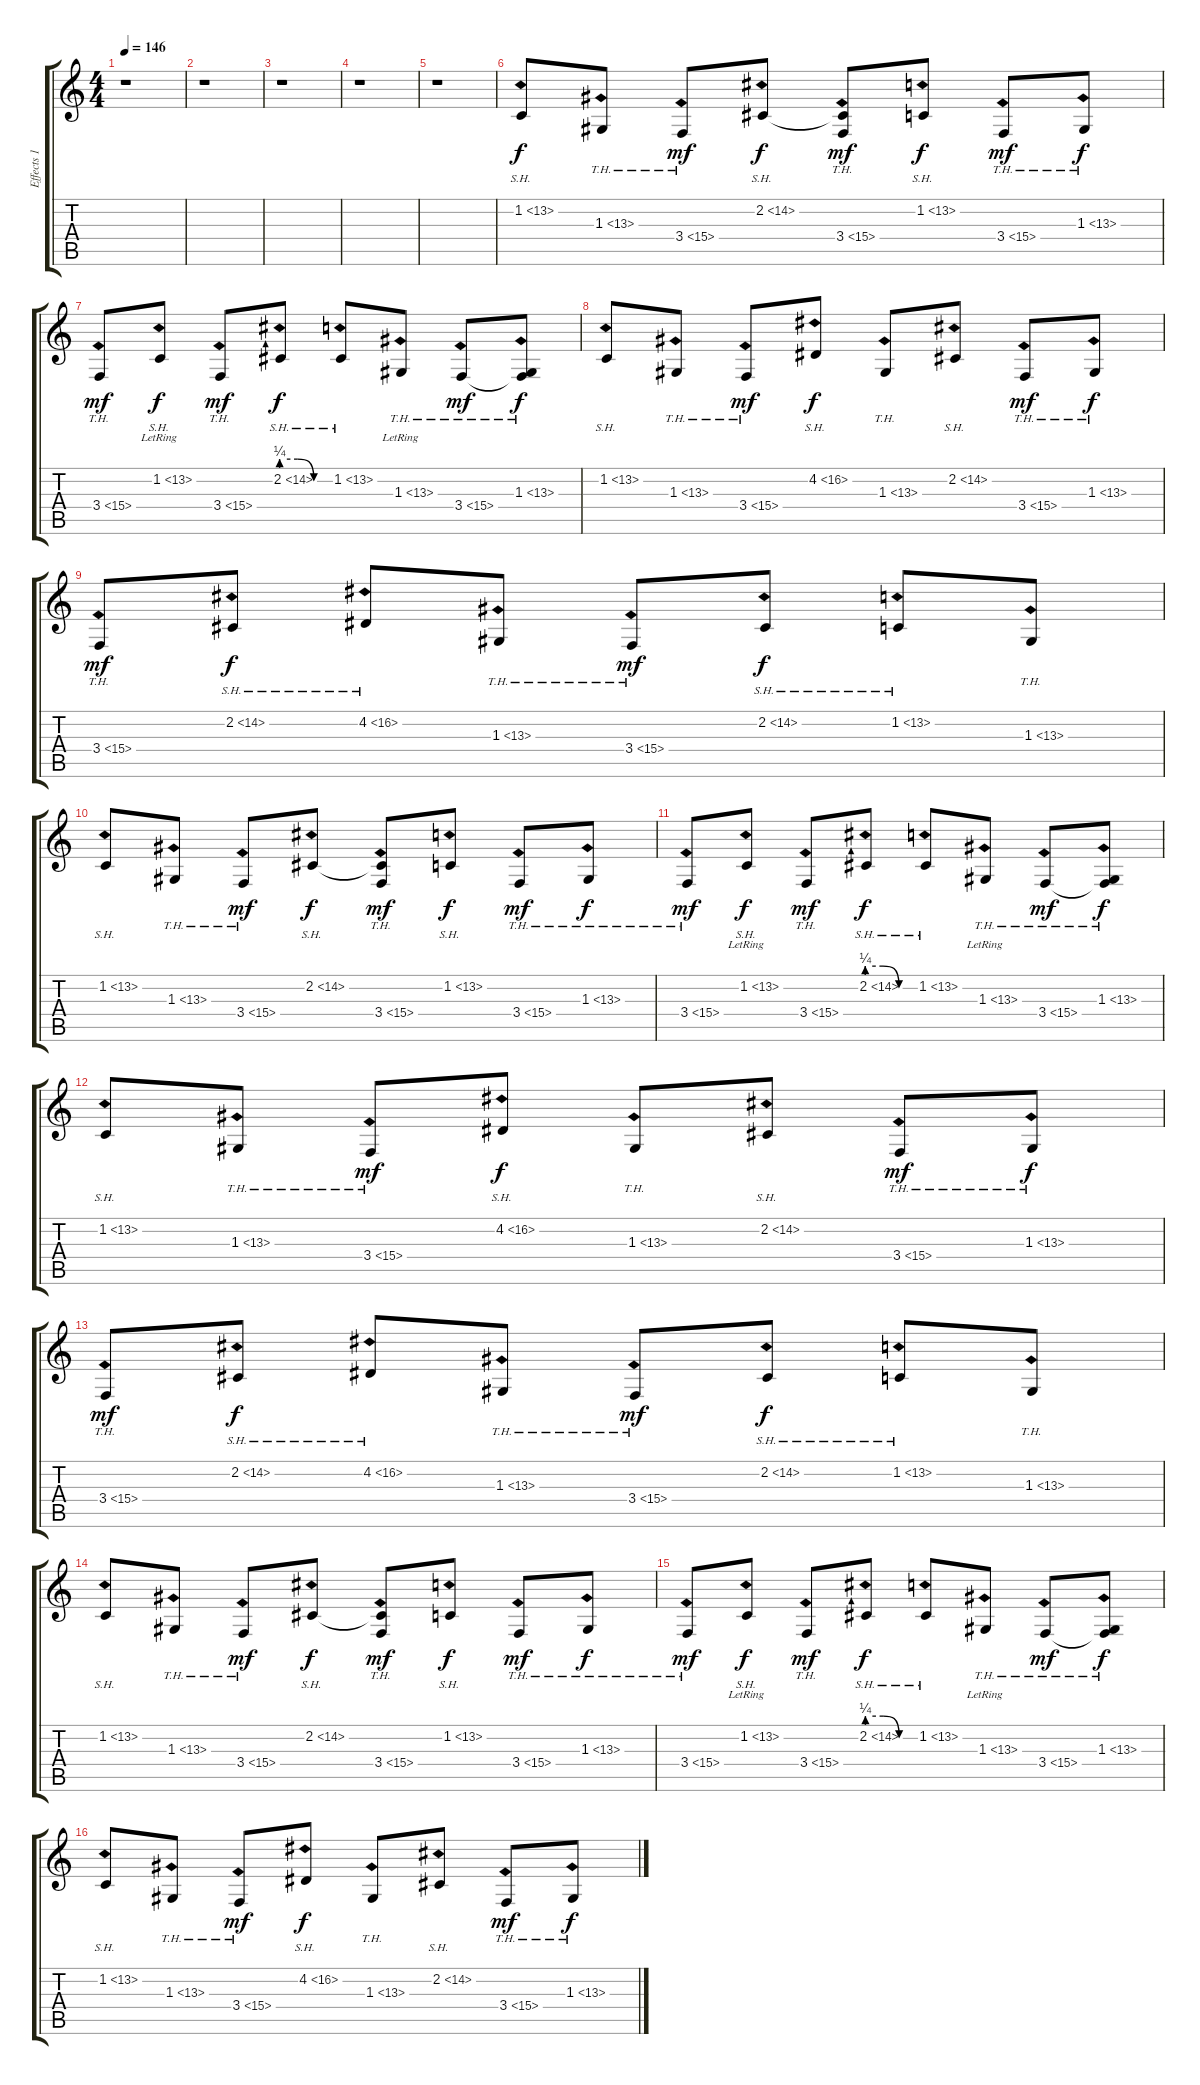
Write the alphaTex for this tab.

\track ("Effects 1" "Effects 1") {instrument voiceoohs}
\staff {score tabs}
\tuning (E4 B3 G3 D3 A2 E2) {hide}
\ts (4 4)
\tempo 146
\clef g2
\ks c
r.1{dy p} |
r.1 |
r.1 |
r.1 |
r.1 |
1.2{sh 12}.8{dy f instrument voiceoohs} 1.3{th 12}.8 3.4{th 12}.8{dy mf} 2.2{sh 12}.8{dy f} (2.2{t} 3.4{th 12}).8{dy mf} 1.2{sh 12}.8{dy f} 3.4{th 12}.8{dy mf} 1.3{th 12}.8{dy f} |
3.4{th 12}.8{dy mf} 1.2{sh 12 lr}.8{dy f} 3.4{th 12}.8{dy mf} 2.2{be (custom 0 1 20 1 40 0 60 0) sh 12}.8{dy f} 1.2{sh 12}.8 1.3{th 12 lr}.8 3.4{th 12}.8{dy mf} (1.3{th 12} 3.4{t}).8{dy f} |
1.2{sh 12}.8 1.3{th 12}.8 3.4{th 12}.8{dy mf} 4.2{sh 12}.8{dy f} 1.3{th 12}.8 2.2{sh 12}.8 3.4{th 12}.8{dy mf} 1.3{th 12}.8{dy f} |
3.4{th 12}.8{dy mf} 2.2{sh 12}.8{dy f} 4.2{sh 12}.8 1.3{th 12}.8 3.4{th 12}.8{dy mf} 2.2{sh 12}.8{dy f} 1.2{sh 12}.8 1.3{th 12}.8 |
1.2{sh 12}.8 1.3{th 12}.8 3.4{th 12}.8{dy mf} 2.2{sh 12}.8{dy f} (2.2{t} 3.4{th 12}).8{dy mf} 1.2{sh 12}.8{dy f} 3.4{th 12}.8{dy mf} 1.3{th 12}.8{dy f} |
3.4{th 12}.8{dy mf} 1.2{sh 12 lr}.8{dy f} 3.4{th 12}.8{dy mf} 2.2{be (custom 0 1 20 1 40 0 60 0) sh 12}.8{dy f} 1.2{sh 12}.8 1.3{th 12 lr}.8 3.4{th 12}.8{dy mf} (1.3{th 12} 3.4{t}).8{dy f} |
1.2{sh 12}.8 1.3{th 12}.8 3.4{th 12}.8{dy mf} 4.2{sh 12}.8{dy f} 1.3{th 12}.8 2.2{sh 12}.8 3.4{th 12}.8{dy mf} 1.3{th 12}.8{dy f} |
3.4{th 12}.8{dy mf} 2.2{sh 12}.8{dy f} 4.2{sh 12}.8 1.3{th 12}.8 3.4{th 12}.8{dy mf} 2.2{sh 12}.8{dy f} 1.2{sh 12}.8 1.3{th 12}.8 |
1.2{sh 12}.8 1.3{th 12}.8 3.4{th 12}.8{dy mf} 2.2{sh 12}.8{dy f} (2.2{t} 3.4{th 12}).8{dy mf} 1.2{sh 12}.8{dy f} 3.4{th 12}.8{dy mf} 1.3{th 12}.8{dy f} |
3.4{th 12}.8{dy mf} 1.2{sh 12 lr}.8{dy f} 3.4{th 12}.8{dy mf} 2.2{be (custom 0 1 20 1 40 0 60 0) sh 12}.8{dy f} 1.2{sh 12}.8 1.3{th 12 lr}.8 3.4{th 12}.8{dy mf} (1.3{th 12} 3.4{t}).8{dy f} |
1.2{sh 12}.8 1.3{th 12}.8 3.4{th 12}.8{dy mf} 4.2{sh 12}.8{dy f} 1.3{th 12}.8 2.2{sh 12}.8 3.4{th 12}.8{dy mf} 1.3{th 12}.8{dy f}
